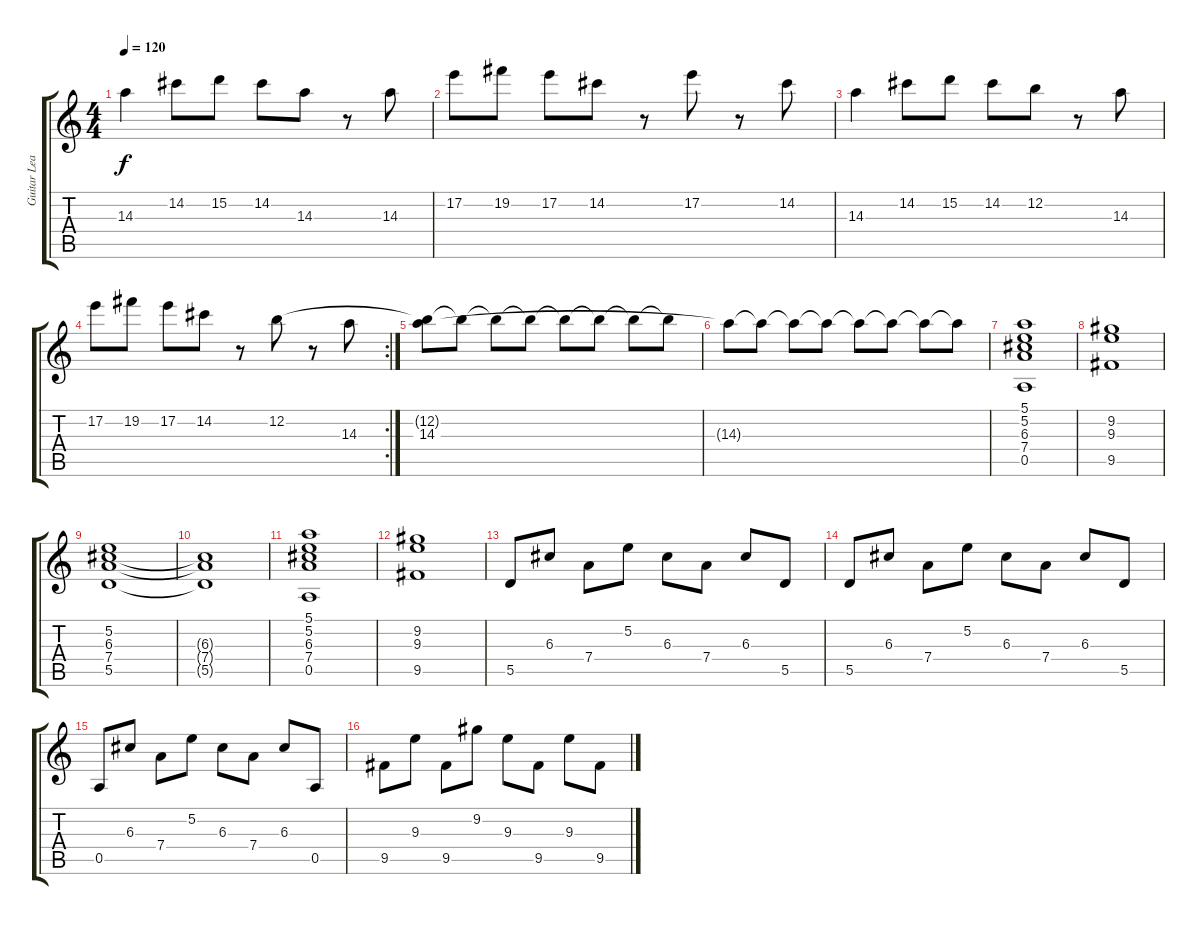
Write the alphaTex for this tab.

\track ("Guitar Lead" "Guitar Lea") {instrument distortionguitar}
\staff {score tabs}
\tuning (E4 B3 G3 D3 A2 E2) {hide}
\ts (4 4)
\tempo 120
\clef g2
\ks c
14.3.4{dy f} 14.2.8 15.2.8 14.2.8 14.3.8 r.8 14.3.8 |
17.2.8 19.2.8 17.2.8 14.2.8 r.8 17.2.8 r.8 14.2.8 |
14.3.4 14.2.8 15.2.8 14.2.8 12.2.8 r.8 14.3.8 |
\rc 2
17.2.8 19.2.8 17.2.8 14.2.8 r.8 12.2.8 r.8 14.3.8 |
(12.2{t} 14.3).8{instrument electricguitarclean} 12.2{t}.8 12.2{t}.8 12.2{t}.8 12.2{t}.8 12.2{t}.8 12.2{t}.8 12.2{t}.8 |
14.3{t}.8 14.3{t}.8 14.3{t}.8 14.3{t}.8 14.3{t}.8 14.3{t}.8 14.3{t}.8 14.3{t}.8 |
(5.1 5.2 6.3 7.4 0.5).1 |
(9.2 9.3 9.5).1 |
(5.2 6.3 7.4 5.5).1 |
(6.3{t} 7.4{t} 5.5{t}).1 |
(5.1 5.2 6.3 7.4 0.5).1 |
(9.2 9.3 9.5).1 |
5.5.8 6.3.8 7.4.8 5.2.8 6.3.8 7.4.8 6.3.8 5.5.8 |
5.5.8 6.3.8 7.4.8 5.2.8 6.3.8 7.4.8 6.3.8 5.5.8 |
0.5.8 6.3.8 7.4.8 5.2.8 6.3.8 7.4.8 6.3.8 0.5.8 |
9.5.8 9.3.8 9.5.8 9.2.8 9.3.8 9.5.8 9.3.8 9.5.8
